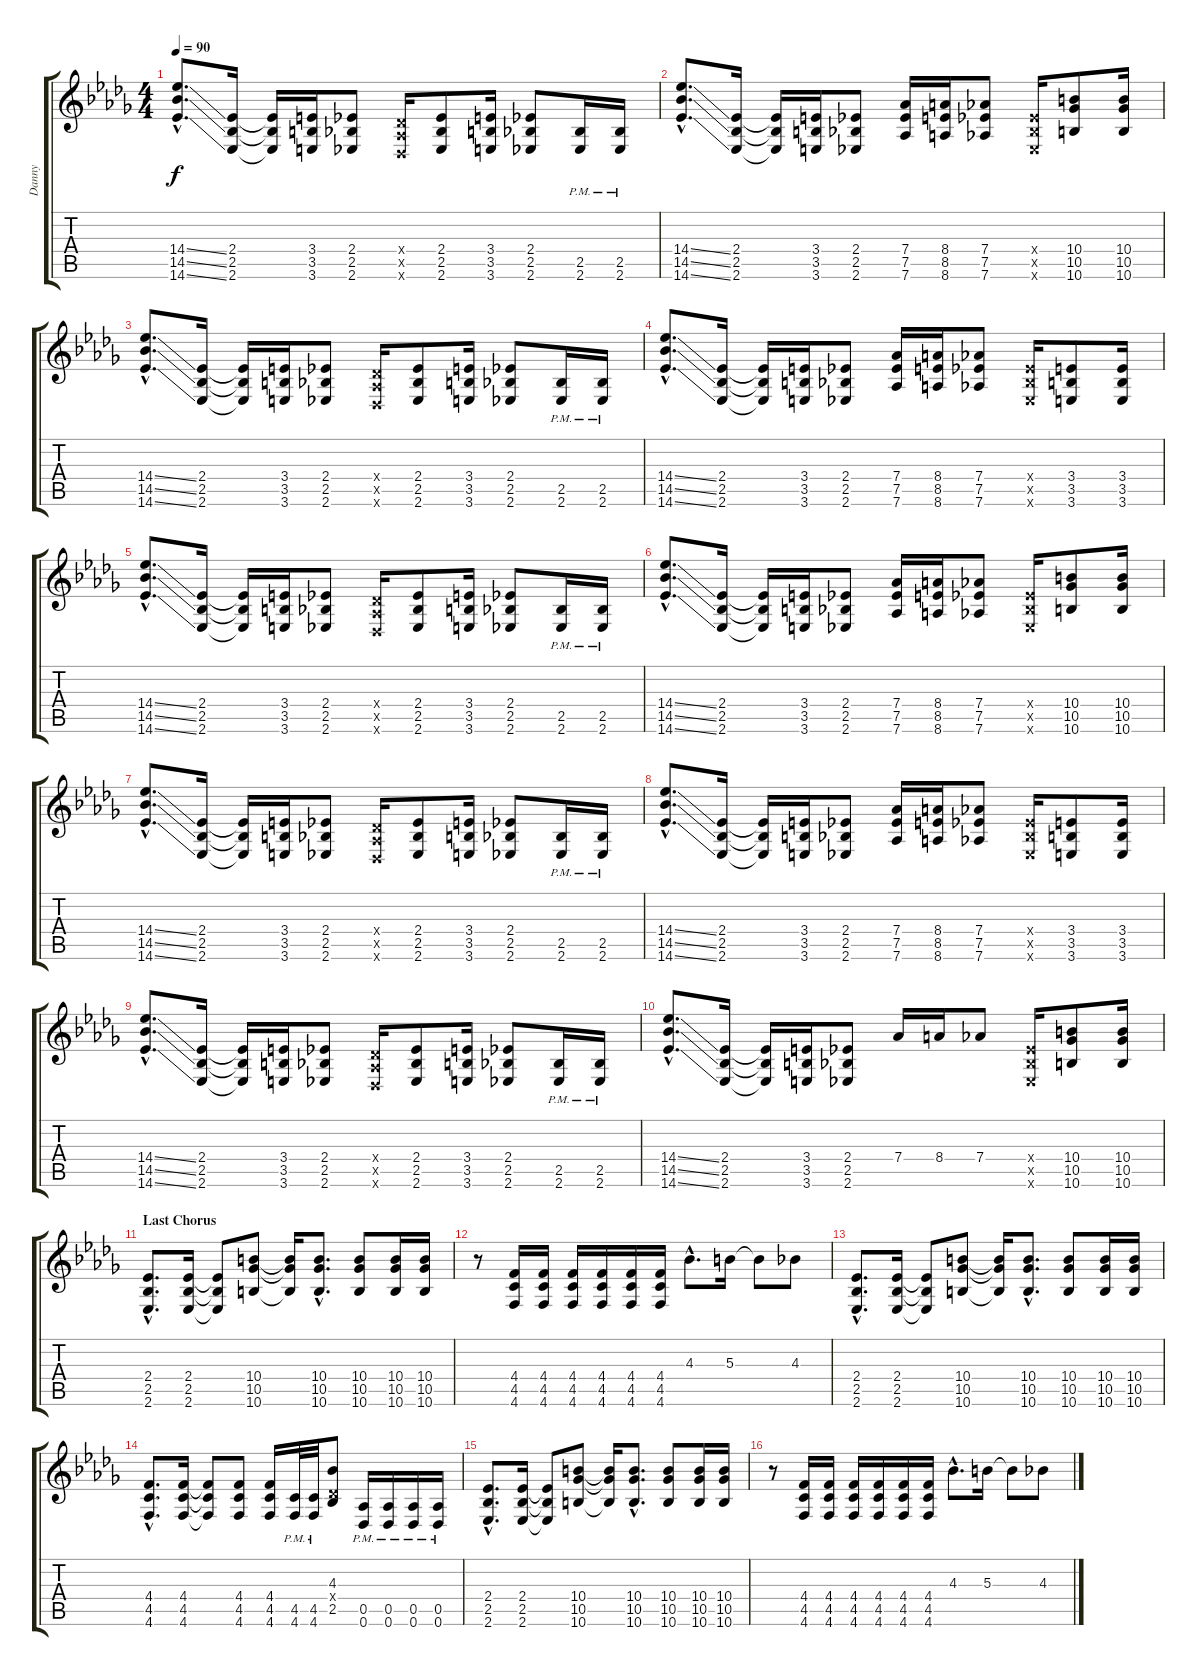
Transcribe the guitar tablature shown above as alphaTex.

\track ("Danny" "Danny") {instrument distortionguitar}
\staff {score tabs}
\tuning (Eb4 Bb3 Gb3 Db3 Ab2 Db2) {hide}
\ts (4 4)
\tempo 90
\clef g2
\ks db
(14.4{ss hac} 14.5{ss hac} 14.6{ss hac}).8{d dy f} (2.4 2.5 2.6).16 (2.4{t} 2.5{t} 2.6{t}).16 (3.4 3.5 3.6).16 (2.4 2.5 2.6).8 (0.4{x} 0.5{x} 0.6{x}).16 (2.4 2.5 2.6).8 (3.4 3.5 3.6).16 (2.4 2.5 2.6).8 (2.5{pm} 2.6{pm}).16 (2.5{pm} 2.6{pm}).16 |
(14.4{ss hac} 14.5{ss hac} 14.6{ss hac}).8{d} (2.4 2.5 2.6).16 (2.4{t} 2.5{t} 2.6{t}).16 (3.4 3.5 3.6).16 (2.4 2.5 2.6).8 (7.4 7.5 7.6).16 (8.4 8.5 8.6).16 (7.4 7.5 7.6).8 (2.4{x} 2.5{x} 2.6{x}).16 (10.4 10.5 10.6).8 (10.4 10.5 10.6).16 |
(14.4{ss hac} 14.5{ss hac} 14.6{ss hac}).8{d} (2.4 2.5 2.6).16 (2.4{t} 2.5{t} 2.6{t}).16 (3.4 3.5 3.6).16 (2.4 2.5 2.6).8 (0.4{x} 0.5{x} 0.6{x}).16 (2.4 2.5 2.6).8 (3.4 3.5 3.6).16 (2.4 2.5 2.6).8 (2.5{pm} 2.6{pm}).16 (2.5{pm} 2.6{pm}).16 |
(14.4{ss hac} 14.5{ss hac} 14.6{ss hac}).8{d} (2.4 2.5 2.6).16 (2.4{t} 2.5{t} 2.6{t}).16 (3.4 3.5 3.6).16 (2.4 2.5 2.6).8 (7.4 7.5 7.6).16 (8.4 8.5 8.6).16 (7.4 7.5 7.6).8 (2.4{x} 2.5{x} 2.6{x}).16 (3.4 3.5 3.6).8 (3.4 3.5 3.6).16 |
(14.4{ss hac} 14.5{ss hac} 14.6{ss hac}).8{d} (2.4 2.5 2.6).16 (2.4{t} 2.5{t} 2.6{t}).16 (3.4 3.5 3.6).16 (2.4 2.5 2.6).8 (0.4{x} 0.5{x} 0.6{x}).16 (2.4 2.5 2.6).8 (3.4 3.5 3.6).16 (2.4 2.5 2.6).8 (2.5{pm} 2.6{pm}).16 (2.5{pm} 2.6{pm}).16 |
(14.4{ss hac} 14.5{ss hac} 14.6{ss hac}).8{d} (2.4 2.5 2.6).16 (2.4{t} 2.5{t} 2.6{t}).16 (3.4 3.5 3.6).16 (2.4 2.5 2.6).8 (7.4 7.5 7.6).16 (8.4 8.5 8.6).16 (7.4 7.5 7.6).8 (2.4{x} 2.5{x} 2.6{x}).16 (10.4 10.5 10.6).8 (10.4 10.5 10.6).16 |
(14.4{ss hac} 14.5{ss hac} 14.6{ss hac}).8{d} (2.4 2.5 2.6).16 (2.4{t} 2.5{t} 2.6{t}).16 (3.4 3.5 3.6).16 (2.4 2.5 2.6).8 (0.4{x} 0.5{x} 0.6{x}).16 (2.4 2.5 2.6).8 (3.4 3.5 3.6).16 (2.4 2.5 2.6).8 (2.5{pm} 2.6{pm}).16 (2.5{pm} 2.6{pm}).16 |
(14.4{ss hac} 14.5{ss hac} 14.6{ss hac}).8{d} (2.4 2.5 2.6).16 (2.4{t} 2.5{t} 2.6{t}).16 (3.4 3.5 3.6).16 (2.4 2.5 2.6).8 (7.4 7.5 7.6).16 (8.4 8.5 8.6).16 (7.4 7.5 7.6).8 (2.4{x} 2.5{x} 2.6{x}).16 (3.4 3.5 3.6).8 (3.4 3.5 3.6).16 |
(14.4{ss hac} 14.5{ss hac} 14.6{ss hac}).8{d} (2.4 2.5 2.6).16 (2.4{t} 2.5{t} 2.6{t}).16 (3.4 3.5 3.6).16 (2.4 2.5 2.6).8 (0.4{x} 0.5{x} 0.6{x}).16 (2.4 2.5 2.6).8 (3.4 3.5 3.6).16 (2.4 2.5 2.6).8 (2.5{pm} 2.6{pm}).16 (2.5{pm} 2.6{pm}).16 |
(14.4{ss hac} 14.5{ss hac} 14.6{ss hac}).8{d} (2.4 2.5 2.6).16 (2.4{t} 2.5{t} 2.6{t}).16 (3.4 3.5 3.6).16 (2.4 2.5 2.6).8 7.4.16{balance 2} 8.4.16 7.4.8 (2.4{x} 2.5{x} 2.6{x}).16 (10.4 10.5 10.6).8{balance 8} (10.4 10.5 10.6).16 |
\section ("" "Last Chorus")
(2.4{hac} 2.5{hac} 2.6{hac}).8{d} (2.4 2.5 2.6).16 (2.4{t} 2.5{t} 2.6{t}).8 (10.4 10.5 10.6).8 (10.4{t} 10.5{t} 10.6{t}).16 (10.4{hac} 10.5{hac} 10.6{hac}).8{d} (10.4 10.5 10.6).8 (10.4 10.5 10.6).16 (10.4 10.5 10.6).16 |
r.8 (4.4 4.5 4.6).16 (4.4 4.5 4.6).16 (4.4 4.5 4.6).16 (4.4 4.5 4.6).16 (4.4 4.5 4.6).16 (4.4 4.5 4.6).16 4.3{hac}.8{d} 5.3.16 5.3{t}.8 4.3.8 |
(2.4{hac} 2.5{hac} 2.6{hac}).8{d} (2.4 2.5 2.6).16 (2.4{t} 2.5{t} 2.6{t}).8 (10.4 10.5 10.6).8 (10.4{t} 10.5{t} 10.6{t}).16 (10.4{hac} 10.5{hac} 10.6{hac}).8{d} (10.4 10.5 10.6).8 (10.4 10.5 10.6).16 (10.4 10.5 10.6).16 |
(4.4{hac} 4.5{hac} 4.6{hac}).8{d} (4.4 4.5 4.6).16 (4.4{t} 4.5{t} 4.6{t}).8 (4.4 4.5 4.6).8 (4.4 4.5 4.6).16 (4.5{pm} 4.6{pm}).32 (4.5{pm} 4.6{pm}).32 (4.3 0.4{x} 2.5).8 (0.5{pm} 0.6{pm}).16 (0.5{pm} 0.6{pm}).16 (0.5{pm} 0.6{pm}).16 (0.5{pm} 0.6{pm}).16 |
(2.4{hac} 2.5{hac} 2.6{hac}).8{d} (2.4 2.5 2.6).16 (2.4{t} 2.5{t} 2.6{t}).8 (10.4 10.5 10.6).8 (10.4{t} 10.5{t} 10.6{t}).16 (10.4{hac} 10.5{hac} 10.6{hac}).8{d} (10.4 10.5 10.6).8 (10.4 10.5 10.6).16 (10.4 10.5 10.6).16 |
r.8 (4.4 4.5 4.6).16 (4.4 4.5 4.6).16 (4.4 4.5 4.6).16 (4.4 4.5 4.6).16 (4.4 4.5 4.6).16 (4.4 4.5 4.6).16 4.3{hac}.8{d} 5.3.16 5.3{t}.8 4.3.8
